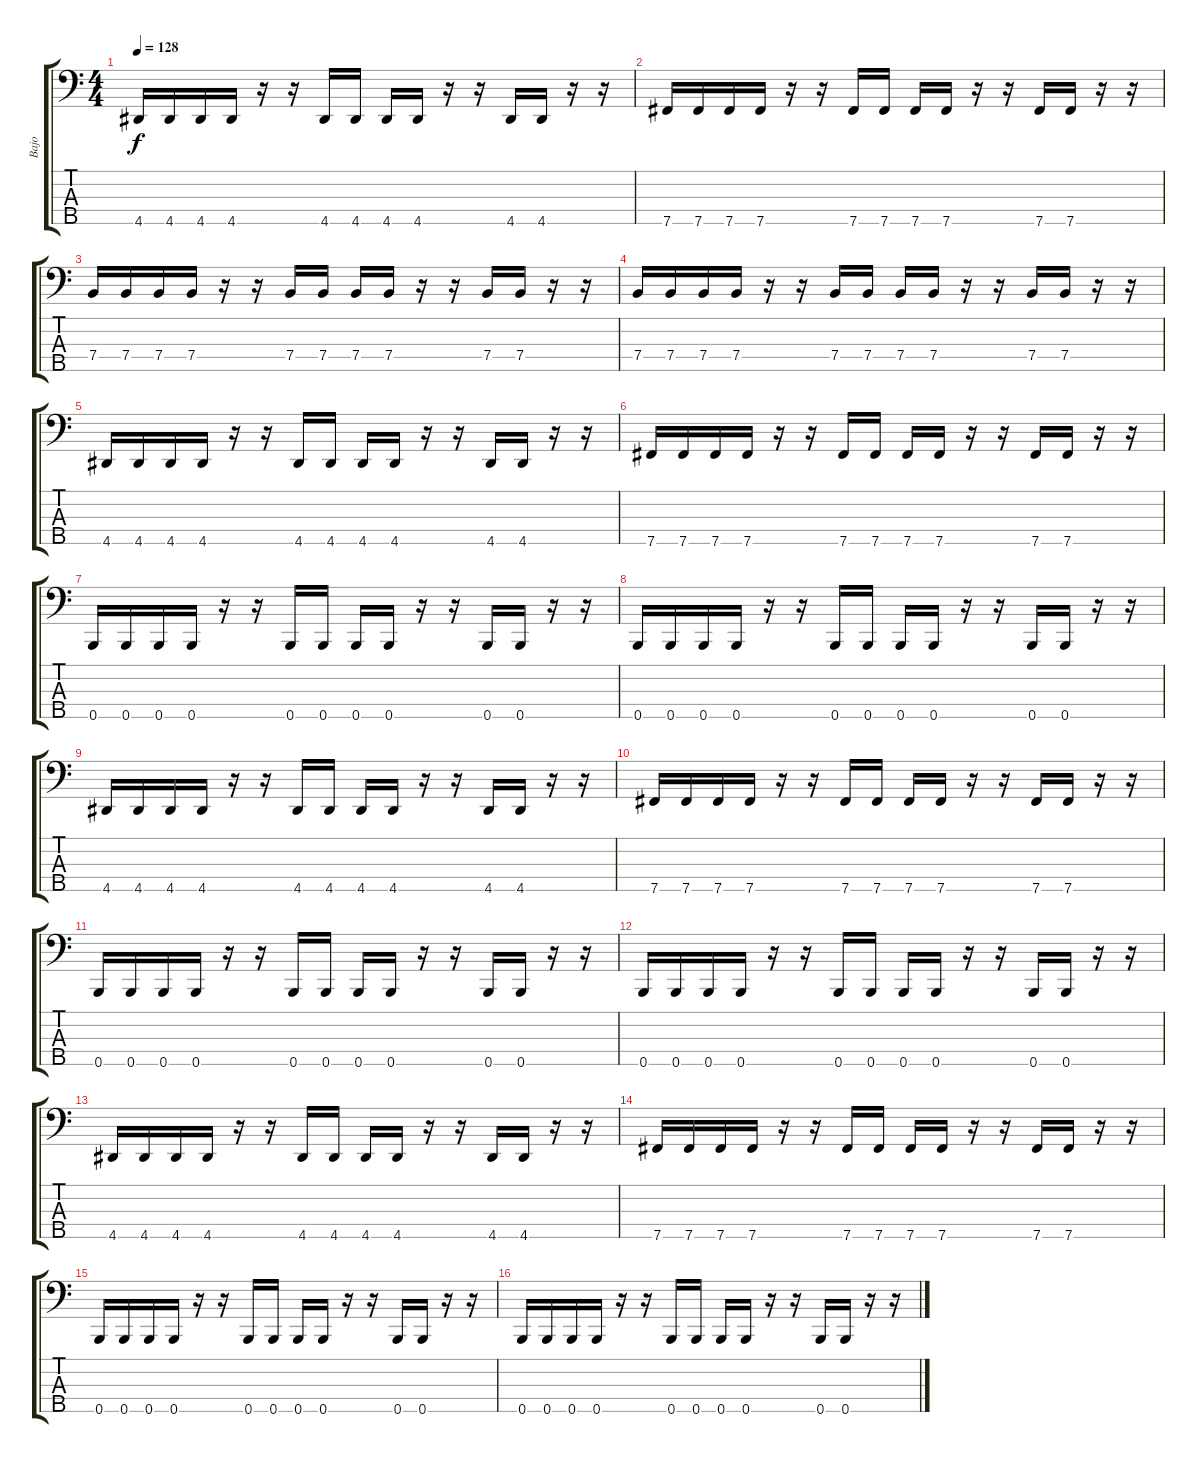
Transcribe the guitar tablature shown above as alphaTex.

\track ("Bajo" "Bajo") {instrument electricbasspick}
\staff {score tabs}
\tuning (G2 D2 A1 E1 B0) {hide}
\ts (4 4)
\tempo 128
\clef f4
\ks c
4.5.16{dy f} 4.5.16 4.5.16 4.5.16 r.16 r.16 4.5.16 4.5.16 4.5.16 4.5.16 r.16 r.16 4.5.16 4.5.16 r.16 r.16 |
7.5.16 7.5.16 7.5.16 7.5.16 r.16 r.16 7.5.16 7.5.16 7.5.16 7.5.16 r.16 r.16 7.5.16 7.5.16 r.16 r.16 |
7.4.16 7.4.16 7.4.16 7.4.16 r.16 r.16 7.4.16 7.4.16 7.4.16 7.4.16 r.16 r.16 7.4.16 7.4.16 r.16 r.16 |
7.4.16 7.4.16 7.4.16 7.4.16 r.16 r.16 7.4.16 7.4.16 7.4.16 7.4.16 r.16 r.16 7.4.16 7.4.16 r.16 r.16 |
4.5.16 4.5.16 4.5.16 4.5.16 r.16 r.16 4.5.16 4.5.16 4.5.16 4.5.16 r.16 r.16 4.5.16 4.5.16 r.16 r.16 |
7.5.16 7.5.16 7.5.16 7.5.16 r.16 r.16 7.5.16 7.5.16 7.5.16 7.5.16 r.16 r.16 7.5.16 7.5.16 r.16 r.16 |
0.5.16 0.5.16 0.5.16 0.5.16 r.16 r.16 0.5.16 0.5.16 0.5.16 0.5.16 r.16 r.16 0.5.16 0.5.16 r.16 r.16 |
0.5.16 0.5.16 0.5.16 0.5.16 r.16 r.16 0.5.16 0.5.16 0.5.16 0.5.16 r.16 r.16 0.5.16 0.5.16 r.16 r.16 |
4.5.16 4.5.16 4.5.16 4.5.16 r.16 r.16 4.5.16 4.5.16 4.5.16 4.5.16 r.16 r.16 4.5.16 4.5.16 r.16 r.16 |
7.5.16 7.5.16 7.5.16 7.5.16 r.16 r.16 7.5.16 7.5.16 7.5.16 7.5.16 r.16 r.16 7.5.16 7.5.16 r.16 r.16 |
0.5.16 0.5.16 0.5.16 0.5.16 r.16 r.16 0.5.16 0.5.16 0.5.16 0.5.16 r.16 r.16 0.5.16 0.5.16 r.16 r.16 |
0.5.16 0.5.16 0.5.16 0.5.16 r.16 r.16 0.5.16 0.5.16 0.5.16 0.5.16 r.16 r.16 0.5.16 0.5.16 r.16 r.16 |
4.5.16 4.5.16 4.5.16 4.5.16 r.16 r.16 4.5.16 4.5.16 4.5.16 4.5.16 r.16 r.16 4.5.16 4.5.16 r.16 r.16 |
7.5.16 7.5.16 7.5.16 7.5.16 r.16 r.16 7.5.16 7.5.16 7.5.16 7.5.16 r.16 r.16 7.5.16 7.5.16 r.16 r.16 |
0.5.16 0.5.16 0.5.16 0.5.16 r.16 r.16 0.5.16 0.5.16 0.5.16 0.5.16 r.16 r.16 0.5.16 0.5.16 r.16 r.16 |
0.5.16 0.5.16 0.5.16 0.5.16 r.16 r.16 0.5.16 0.5.16 0.5.16 0.5.16 r.16 r.16 0.5.16 0.5.16 r.16 r.16
